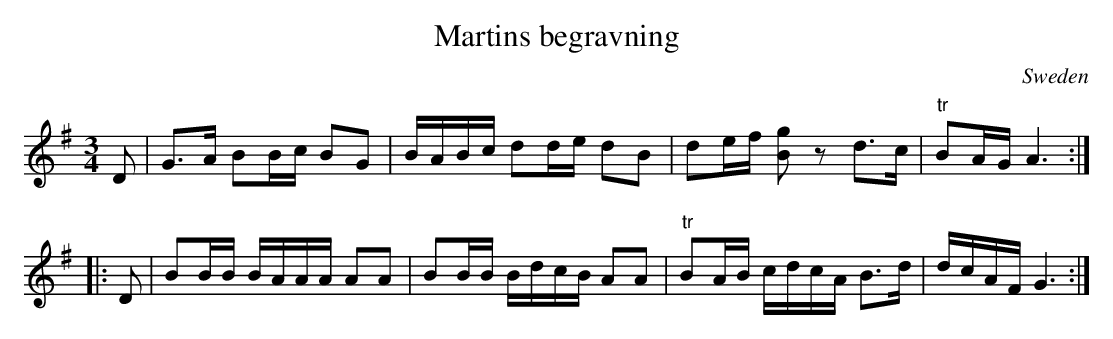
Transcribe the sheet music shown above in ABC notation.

X:1
T:Martins begravning
O:Sweden
M:3/4
L:1/16
K:G
D2|\
G3A B2Bc B2G2|BABc d2de d2B2|\
d2ef [g2B2]z2 d3c|"tr"B2AG A6:|
|:\
D2|\
B2BB BAAA A2A2|B2BB BdcB A2A2|\
"tr"B2AB cdcA B3d|dcAF G6:|
